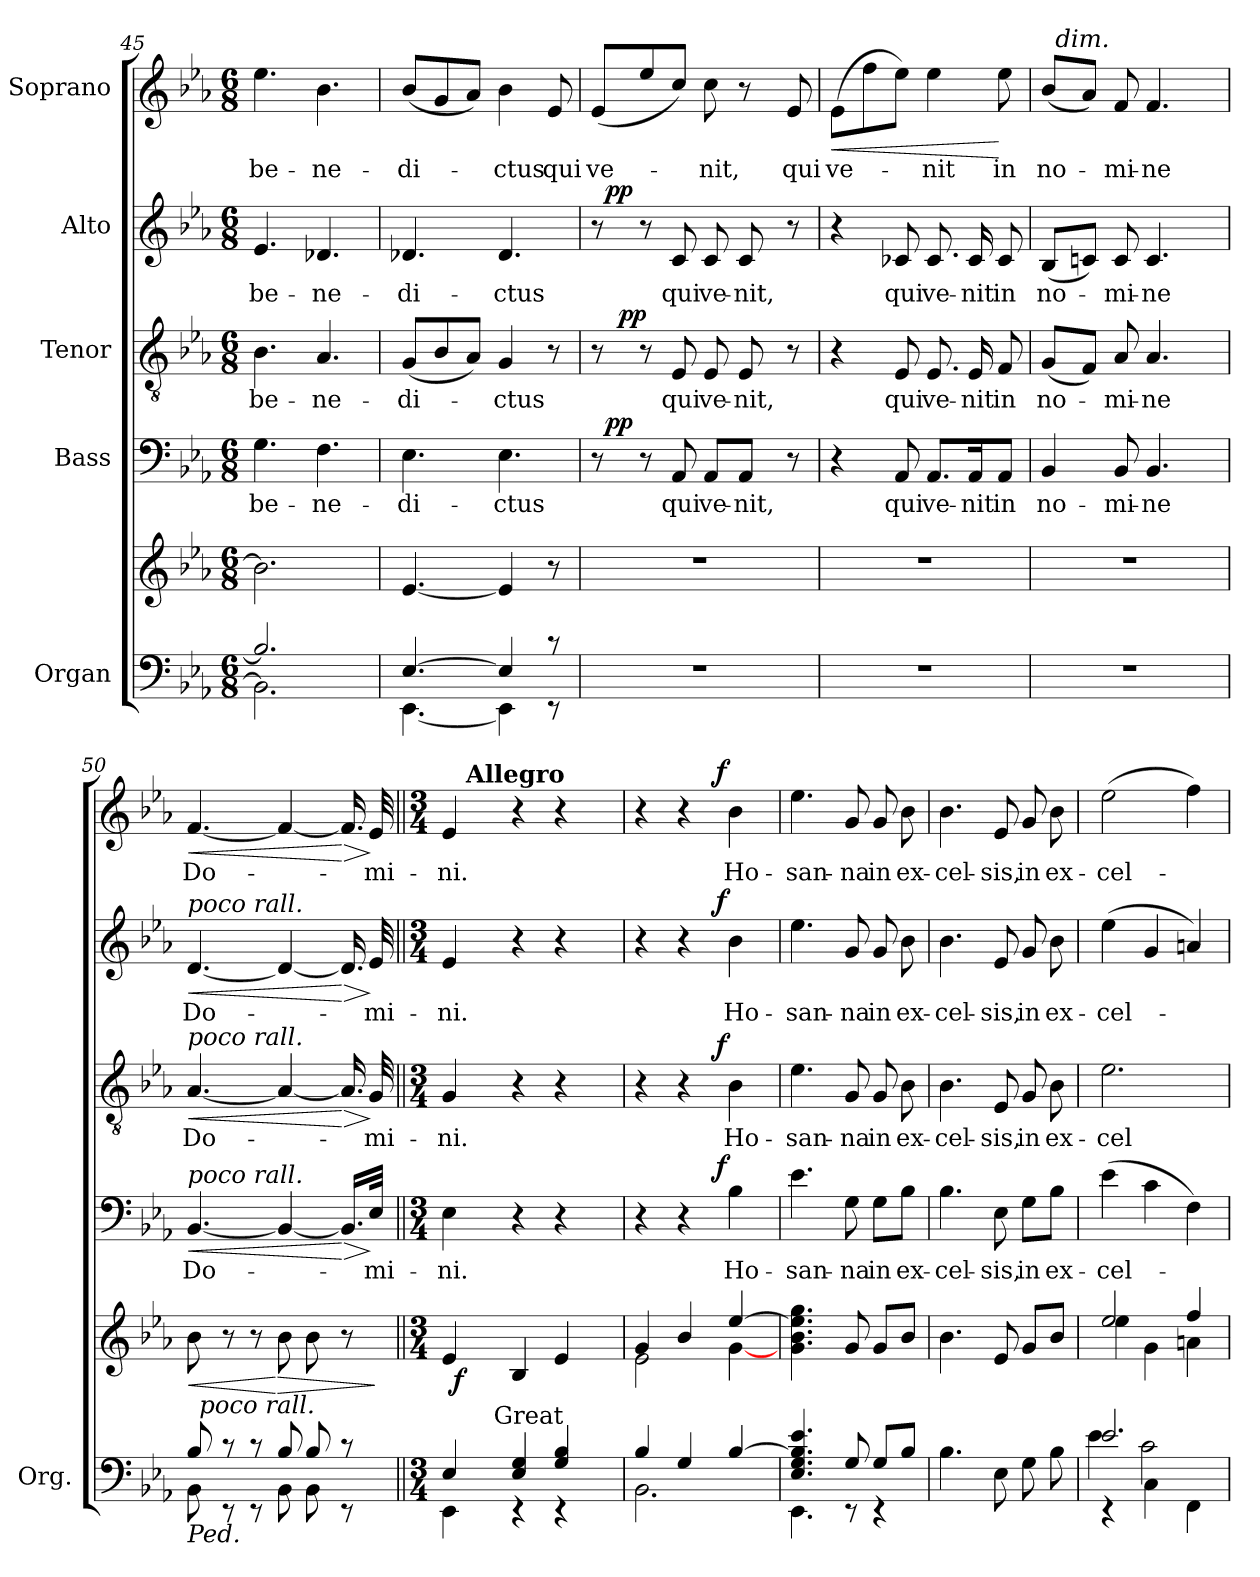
**kern	**kern	**dynam	**kern	**text	**dynam	**kern	**text	**dynam	**kern	**text	**dynam	**kern	**text	**dynam
*part5	*part5	*part5	*part4	*part4	*part4	*part3	*part3	*part3	*part2	*part2	*part2	*part1	*part1	*part1
*staff6	*staff5	*staff5/6	*staff4	*staff4	*staff4	*staff3	*staff3	*staff3	*staff2	*staff2	*staff2	*staff1	*staff1	*staff1
*I"Organ	*	*	*I"Bass	*	*	*I"Tenor	*	*	*I"Alto	*	*	*I"Soprano	*	*
*I'Org.	*	*	*	*	*	*	*	*	*	*	*	*	*	*
!!LO:LB:g=z
*clefF4	*clefG2	*	*clefF4	*	*	*clefGv2	*	*	*clefG2	*	*	*clefG2	*	*
*k[b-e-a-]	*k[b-e-a-]	*	*k[b-e-a-]	*	*	*k[b-e-a-]	*	*	*k[b-e-a-]	*	*	*k[b-e-a-]	*	*
*E-:	*E-:	*	*E-:	*	*	*E-:	*	*	*E-:	*	*	*E-:	*	*
*M6/8	*M6/8	*	*M6/8	*	*	*M6/8	*	*	*M6/8	*	*	*M6/8	*	*
=45	=45	=45	=45	=45	=45	=45	=45	=45	=45	=45	=45	=45	=45	=45
*^	*	*	*	*	*	*	*	*	*	*	*	*	*	*
!	!	!	!	!	!LO:LY:b	!	!	!LO:LY:b	!	!	!LO:LY:b	!	!	!LO:LY:b	!
2.B-/]	2.BB-\]	2.b-\]	.	4.G\	be-	.	4.B-\	be-	.	4.e-/	be-	.	4.ee-\	be-	.
!	!	!	!	!	!LO:LY:b	!	!	!LO:LY:b	!	!	!LO:LY:b	!	!	!LO:LY:b	!
.	.	.	.	4.F\	-ne-	.	4.A-/	-ne-	.	4.d-X/	-ne-	.	4.b-\	-ne-	.
=46	=46	=46	=46	=46	=46	=46	=46	=46	=46	=46	=46	=46	=46	=46	=46
!	!	!	!	!	!LO:LY:b	!	!	!LO:LY:b	!	!	!LO:LY:b	!	!	!LO:LY:b	!
[>4.E-/	[<4.EE-\	[4.e-/	.	4.E-\	-di-	.	(<8G/L	-di-	.	4.d-X/	-di-	.	(<8b-/L	-di-	.
.	.	.	.	.	.	.	8B-/	.	.	.	.	.	8g/	.	.
.	.	.	.	.	.	.	8A-/J)	.	.	.	.	.	8a-/J)	.	.
!	!	!	!	!	!LO:LY:b	!	!	!LO:LY:b	!	!	!LO:LY:b	!	!	!LO:LY:b	!
4E-/]	4EE-\]	4e-/]	.	4.E-\	-ctus	.	4G/	-ctus	.	4.d-/	-ctus	.	4b-\	-ctus	.
!	!	!	!	!	!	!	!	!	!	!	!	!	!	!LO:LY:b	!
8rc	8rEE	8r	.	.	.	.	8r	.	.	.	.	.	8e-/	qui	.
=47	=47	=47	=47	=47	=47	=47	=47	=47	=47	=47	=47	=47	=47	=47	=47
!	!	!	!	!	!	!	!	!	!	!	!	!	!	!LO:LY:b	!
*v	*v	*	*	*^	*	*	*^	*	*	*^	*	*	*	*	*
2.r	2.r	.	8r	32ryy	.	.	8r	16ryy	.	.	8r	32ryy	.	.	(<8e-/L	ve-	.
!	!	!	!	!	!	!LO:DY:b	!	!	!	!	!	!	!	!LO:DY:b	!	!	!
.	.	.	.	2ryy	.	pp	.	.	.	.	.	2ryy	.	pp	.	.	.
!	!	!	!	!	!	!	!	!	!	!LO:DY:b	!	!	!	!	!	!	!
.	.	.	.	.	.	.	.	2ryy	.	pp	.	.	.	.	.	.	.
.	.	.	8r	.	.	.	8r	.	.	.	8r	.	.	.	8ee-/	.	.
!	!	!	!	!	!LO:LY:b	!	!	!	!LO:LY:b	!	!	!	!LO:LY:b	!	!	!	!
.	.	.	8AA-/	.	qui	.	8E-/	.	qui	.	8c/	.	qui	.	8cc/J)	.	.
!	!	!	!	!	!LO:LY:b	!	!	!	!LO:LY:b	!	!	!	!LO:LY:b	!	!	!LO:LY:b	!
.	.	.	8AA-/L	.	ve-	.	8E-/	.	ve-	.	8c/	.	ve-	.	8cc\	-nit,	.
!	!	!	!	!	!LO:LY:b	!	!	!	!LO:LY:b	!	!	!	!LO:LY:b	!	!	!	!
.	.	.	8AA-/J	.	-nit,	.	8E-/	.	-nit,	.	8c/	.	-nit,	.	8r	.	.
.	.	.	.	8..ryy	.	.	.	.	.	.	.	8..ryy	.	.	.	.	.
.	.	.	.	.	.	.	.	8.ryy	.	.	.	.	.	.	.	.	.
!	!	!	!	!	!	!	!	!	!	!	!	!	!	!	!	!LO:LY:b	!
.	.	.	8r	.	.	.	8r	.	.	.	8r	.	.	.	8e-/	qui	.
=48	=48	=48	=48	=48	=48	=48	=48	=48	=48	=48	=48	=48	=48	=48	=48	=48	=48
!	!	!	!	!	!	!	!	!	!	!	!	!	!	!	!	!LO:LY:b	!LO:HP:b
*	*	*	*v	*v	*	*	*	*	*	*	*v	*v	*	*	*	*	*
*	*	*	*	*	*	*v	*v	*	*	*	*	*	*	*	*
2.r	2.r	.	4r	.	.	4r	.	.	4r	.	.	(>8e-\L	ve-	<
.	.	.	.	.	.	.	.	.	.	.	.	8ff\	.	.
!	!	!	!	!LO:LY:b	!	!	!LO:LY:b	!	!	!LO:LY:b	!	!	!	!
.	.	.	8AA-/	qui	.	8E-/	qui	.	8c-X/	qui	.	8ee-\J)	.	.
!	!	!	!	!LO:LY:b	!	!	!LO:LY:b	!	!	!LO:LY:b	!	!	!LO:LY:b	!
.	.	.	8.AA-/L	ve-	.	8.E-/	ve-	.	8.c-/	ve-	.	4ee-\	-nit	.
!	!	!	!	!LO:LY:b	!	!	!LO:LY:b	!	!	!LO:LY:b	!	!	!	!
.	.	.	16AA-/K	-nit	.	16E-/	-nit	.	16c-/	-nit	.	.	.	.
!	!	!	!	!LO:LY:b	!	!	!LO:LY:b	!	!	!LO:LY:b	!	!	!LO:LY:b	!
.	.	.	8AA-/J	in	.	8F/	in	.	8c-/	in	.	8ee-\	in	[
=49	=49	=49	=49	=49	=49	=49	=49	=49	=49	=49	=49	=49	=49	=49
!	!	!	!	!LO:LY:b	!	!	!LO:LY:b	!	!	!LO:LY:b	!	!	!LO:LY:b	!
*	*	*	*	*	*	*	*	*	*	*	*	*^	*	*
2.r	2.r	.	4BB-/	no-	.	(<8G/L	no-	.	(<8B-/L	no-	.	(<8b-/L	32ryy	no-	.
!	!	!	!	!	!	!	!	!	!	!	!	!	!LO:TX:a:i:t=dim.	!	!
.	.	.	.	.	.	.	.	.	.	.	.	.	2ryy	.	.
.	.	.	.	.	.	8F/J)	.	.	8cn/J)	.	.	8a-/J)	.	.	.
!	!	!	!	!LO:LY:b	!	!	!LO:LY:b	!	!	!LO:LY:b	!	!	!	!LO:LY:b	!
.	.	.	8BB-/	-mi-	.	8A-/	-mi-	.	8c/	-mi-	.	8f/	.	-mi-	.
!	!	!	!	!LO:LY:b	!	!	!LO:LY:b	!	!	!LO:LY:b	!	!	!	!LO:LY:b	!
.	.	.	4.BB-/	-ne	.	4.A-/	-ne	.	4.c/	-ne	.	4.f/	.	-ne	.
.	.	.	.	.	.	.	.	.	.	.	.	.	8..ryy	.	.
=50	=50	=50	=50	=50	=50	=50	=50	=50	=50	=50	=50	=50	=50	=50	=50
*^	*	*	*	*	*	*	*	*	*	*	*	*	*	*	*
!	!	!	!	!	!	!	!	!	!	!	!	!	!LO:TX:a:i:t=poco rall.	!	!	!
!	!	!	!	!	!	!	!	!	!	!LO:TX:a:i:t=poco rall.	!	!	!	!	!	!
!	!	!	!	!	!	!	!LO:TX:a:i:t=poco rall.	!	!	!	!	!	!	!	!	!
!	!	!	!	!LO:TX:a:i:t=poco rall.	!	!	!	!	!	!	!	!	!	!	!	!
!LO:TX:b:i:t=Ped.	!	!	!	!	!	!	!	!	!	!	!	!	!	!	!	!
!	!	!	!LO:HP:b	!	!LO:LY:b	!LO:HP:b	!	!LO:LY:b	!LO:HP:b	!	!LO:LY:b	!LO:HP:b	!	!	!LO:LY:b	!LO:HP:b
*	*	*^	*	*	*	*	*	*	*	*	*	*	*v	*v	*	*
8B-/	8BB-\	8b-\	32ryy	<	[4.BB-/	Do-	<	[4.A-/	Do-	<	[4.d/	Do-	<	[4.f/	Do-	<
!	!	!	!LO:TX:b:i:t=poco rall.	!	!	!	!	!	!	!	!	!	!	!	!	!
.	.	.	2ryy	.	.	.	.	.	.	.	.	.	.	.	.	.
8rc	8rEE	8r	.	.	.	.	.	.	.	.	.	.	.	.	.	.
8rc	8rEE	8r	.	.	.	.	.	.	.	.	.	.	.	.	.	.
!	!	!	!	!LO:HP:n=1:b	!	!	!	!	!	!	!	!	!	!	!	!
8B-/	8BB-\	8b-\	.	[ >	4BB-/_	.	.	4A-/_	.	.	4d/_	.	.	4f/_	.	.
8B-/	8BB-\	8b-\	.	.	.	.	.	.	.	.	.	.	.	.	.	.
.	.	.	8..ryy	.	.	.	.	.	.	.	.	.	.	.	.	.
!	!	!	!	!	!	!	!LO:HP:n=1:b	!	!	!LO:HP:n=1:b	!	!	!LO:HP:n=1:b	!	!	!LO:HP:n=1:b
8rc	8rEE	8r	.	.	16.BB-/LL]	.	[ >	16.A-/]	.	[ >	16.d/]	.	[ >	16.f/]	.	[ >
!	!	!	!	!	!	!LO:LY:b	!	!	!LO:LY:b	!	!	!LO:LY:b	!	!	!LO:LY:b	!
.	.	.	.	.	32E-/JJk	-mi-	]	32G/	-mi-	]	32e-/	-mi-	]	32e-/	-mi-	]
*v	*v	*	*	*	*	*	*	*	*	*	*	*	*	*	*	*
.	.	.	]	.	.	.	.	.	.	.	.	.	.	.	.
!!LO:PB:g=z
=51||	=51||	=51||	=51||	=51||	=51||	=51||	=51||	=51||	=51||	=51||	=51||	=51||	=51||	=51||	=51||
*M3/4	*M3/4	*	*	*M3/4	*	*	*M3/4	*	*	*M3/4	*	*	*M3/4	*	*
*^	*	*	*	*	*	*	*	*	*	*	*	*	*	*	*
!	!	!	!	!	!	!LO:LY:b	!	!	!LO:LY:b	!	!	!LO:LY:b	!	!	!LO:LY:b	!
*	*^	*	*	*	*	*	*	*	*	*	*	*	*	*^	*	*
4E-/	4EE-\	8.ryy	4e-/	32ryy	.	4E-\	-ni.	.	4G/	-ni.	.	4e-/	-ni.	.	4e-/	16ryy	-ni.	.
!	!	!	!	!	!LO:DY:b	!	!	!	!	!	!	!	!	!	!	!	!	!
.	.	.	.	2ryy	f	.	.	.	.	.	.	.	.	.	.	.	.	.
!	!	!	!	!	!	!	!	!	!	!	!	!	!	!	!	!LO:TX:a:B:t=Allegro	!	!
.	.	.	.	.	.	.	.	.	.	.	.	.	.	.	.	2ryy	.	.
!	!	!LO:TX:a:t=Great	!	!	!	!	!	!	!	!	!	!	!	!	!	!	!	!
.	.	2ryy	.	.	.	.	.	.	.	.	.	.	.	.	.	.	.	.
4E-/ 4G/	4rEE	.	4B-/	.	.	4r	.	.	4r	.	.	4r	.	.	4r	.	.	.
4G/ 4B-/	4rEE	.	4e-/	.	.	4r	.	.	4r	.	.	4r	.	.	4r	.	.	.
.	.	.	.	8..ryy	.	.	.	.	.	.	.	.	.	.	.	.	.	.
.	.	.	.	.	.	.	.	.	.	.	.	.	.	.	.	8.ryy	.	.
.	.	16ryy	.	.	.	.	.	.	.	.	.	.	.	.	.	.	.	.
*	*v	*v	*	*	*	*	*	*	*	*	*	*	*	*	*	*	*	*
=52	=52	=52	=52	=52	=52	=52	=52	=52	=52	=52	=52	=52	=52	=52	=52	=52	=52
*	*	*	*	*	*^	*	*	*^	*	*	*^	*	*	*	*	*	*
4B-/	2.BB-\	4g/	2e-\	.	4r	4...ryy	.	.	4r	4...ryy	.	.	4r	4...ryy	.	.	4r	4...ryy	.	.
4G/	.	4b-/	.	.	4r	.	.	.	4r	.	.	.	4r	.	.	.	4r	.	.	.
!	!	!	!	!	!	!	!	!LO:DY:a	!	!	!	!LO:DY:a	!	!	!	!LO:DY:a	!	!	!	!LO:DY:a
.	.	.	.	.	.	4ryy	.	f	.	4ryy	.	f	.	4ryy	.	f	.	4ryy	.	f
!	!	!	!	!	!	!	!LO:LY:b	!	!	!	!LO:LY:b	!	!	!	!LO:LY:b	!	!	!	!LO:LY:b	!
[>4B-/	.	[>4ee-/	[<4g\	.	4B-\	.	Ho-	.	4B-\	.	Ho-	.	4b-\	.	Ho-	.	4b-\	.	Ho-	.
.	.	.	.	.	.	32ryy	.	.	.	32ryy	.	.	.	32ryy	.	.	.	32ryy	.	.
=53	=53	=53	=53	=53	=53	=53	=53	=53	=53	=53	=53	=53	=53	=53	=53	=53	=53	=53	=53	=53
!	!	!	!	!	!	!	!LO:LY:b	!	!	!	!LO:LY:b	!	!	!	!LO:LY:b	!	!	!	!LO:LY:b	!
*	*	*v	*v	*	*	*	*	*	*v	*v	*	*	*v	*v	*	*	*v	*v	*	*
*	*	*	*	*v	*v	*	*	*	*	*	*	*	*	*	*	*
4.E-/ 4.G/ 4.B-/] 4.e-/	4.EE-\	4.g\ 4.b-\ 4.ee-\] 4.gg\	.	4.e-\	-san-	.	4.e-\	-san-	.	4.ee-\	-san-	.	4.ee-\	-san-	.
!	!	!	!	!	!LO:LY:b	!	!	!LO:LY:b	!	!	!LO:LY:b	!	!	!LO:LY:b	!
8G/	8rEE	8g/	.	8G\	-na	.	8G/	-na	.	8g/	-na	.	8g/	-na	.
!	!	!	!	!	!LO:LY:b	!	!	!LO:LY:b	!	!	!LO:LY:b	!	!	!LO:LY:b	!
8G/L	4rEE	8g/L	.	8G\L	in	.	8G/	in	.	8g/	in	.	8g/	in	.
!	!	!	!	!	!LO:LY:b	!	!	!LO:LY:b	!	!	!LO:LY:b	!	!	!LO:LY:b	!
8B-/J	.	8b-/J	.	8B-\J	ex-	.	8B-\	ex-	.	8b-\	ex-	.	8b-\	ex-	.
*v	*v	*	*	*	*	*	*	*	*	*	*	*	*	*	*
=54	=54	=54	=54	=54	=54	=54	=54	=54	=54	=54	=54	=54	=54	=54
!	!	!	!	!LO:LY:b	!	!	!LO:LY:b	!	!	!LO:LY:b	!	!	!LO:LY:b	!
4.B-\	4.b-\	.	4.B-\	-cel-	.	4.B-\	-cel-	.	4.b-\	-cel-	.	4.b-\	-cel-	.
!	!	!	!	!LO:LY:b	!	!	!LO:LY:b	!	!	!LO:LY:b	!	!	!LO:LY:b	!
8E-\	8e-/	.	8E-\	-sis,	.	8E-/	-sis,	.	8e-/	-sis,	.	8e-/	-sis,	.
!	!	!	!	!LO:LY:b	!	!	!LO:LY:b	!	!	!LO:LY:b	!	!	!LO:LY:b	!
8G\	8g/L	.	8G\L	in	.	8G/	in	.	8g/	in	.	8g/	in	.
!	!	!	!	!LO:LY:b	!	!	!LO:LY:b	!	!	!LO:LY:b	!	!	!LO:LY:b	!
8B-\	8b-/J	.	8B-\J	ex-	.	8B-\	ex-	.	8b-\	ex-	.	8b-\	ex-	.
=55	=55	=55	=55	=55	=55	=55	=55	=55	=55	=55	=55	=55	=55	=55
*^	*^	*	*	*	*	*	*	*	*	*	*	*	*	*
*	*^	*	*	*	*	*	*	*	*	*	*	*	*	*	*	*
!	!	!	!	!	!	!	!LO:LY:b	!	!	!LO:LY:b	!	!	!LO:LY:b	!	!	!LO:LY:b	!
2.e-/	4rEE	4e-\	2ee-/	4ee-\	.	(>4e-\	-cel-	.	2.e-\	-cel-	.	(>4ee-\	-cel-	.	(>2ee-\	-cel-	.
.	4C\	2c\	.	4g\	.	4c\	.	.	.	.	.	4g/	.	.	.	.	.
.	4FF\	.	4ff/	4an\	.	4F\)	.	.	.	.	.	4an/)	.	.	4ff\)	.	.
*v	*v	*v	*	*	*	*	*	*	*	*	*	*	*	*	*	*	*
*	*v	*v	*	*	*	*	*	*	*	*	*	*	*	*	*
=	=	=	=	=	=	=	=	=	=	=	=	=	=	=
*-	*-	*-	*-	*-	*-	*-	*-	*-	*-	*-	*-	*-	*-	*-
